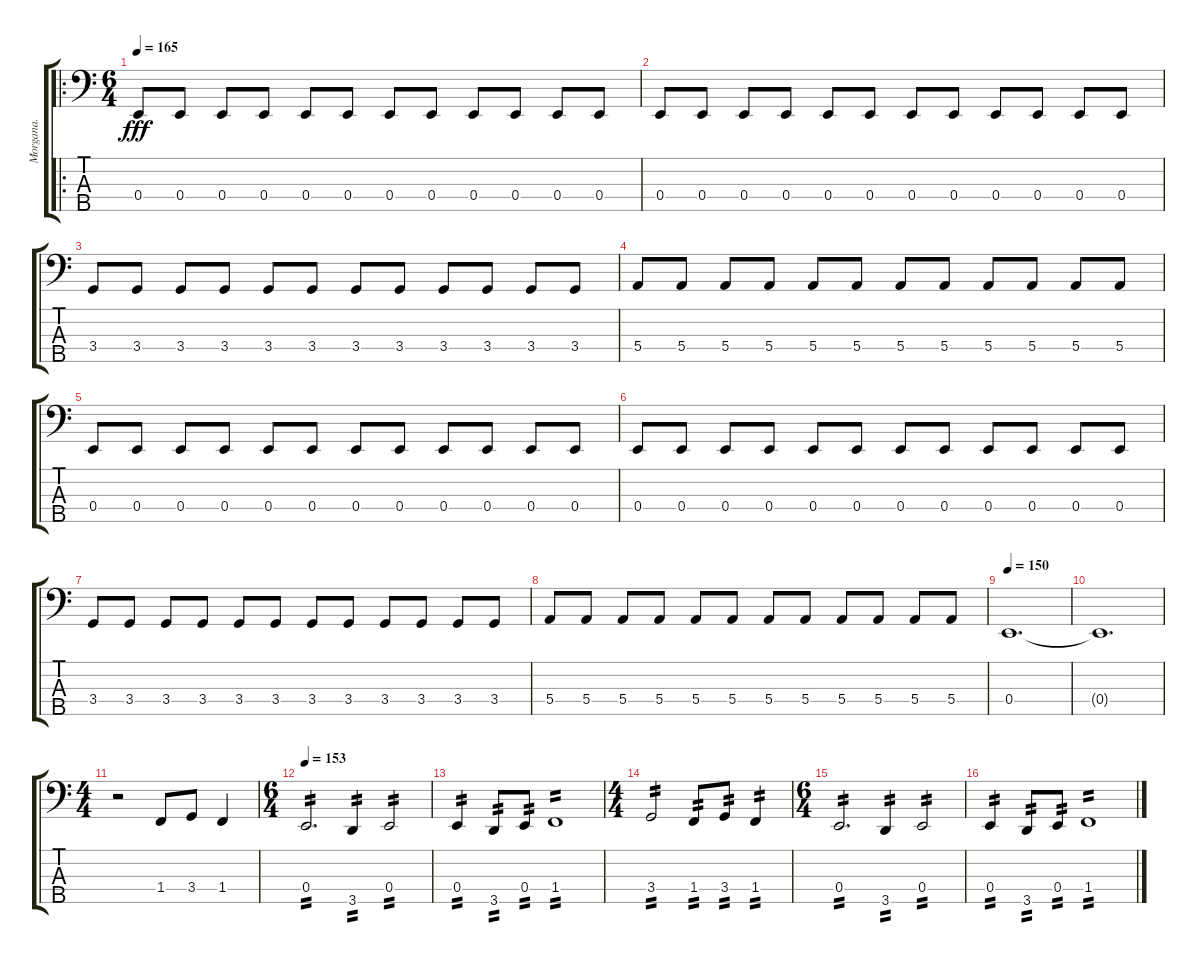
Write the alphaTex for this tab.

\track ("Morgana." "Morgana.") {instrument electricbasspick}
\staff {score tabs}
\tuning (G2 D2 A1 E1 B0) {hide}
\ro
\ts (6 4)
\tempo 165
\clef f4
\ks c
0.4.8{dy fff} 0.4.8 0.4.8 0.4.8 0.4.8 0.4.8 0.4.8 0.4.8 0.4.8 0.4.8 0.4.8 0.4.8 |
0.4.8 0.4.8 0.4.8 0.4.8 0.4.8 0.4.8 0.4.8 0.4.8 0.4.8 0.4.8 0.4.8 0.4.8 |
3.4.8 3.4.8 3.4.8 3.4.8 3.4.8 3.4.8 3.4.8 3.4.8 3.4.8 3.4.8 3.4.8 3.4.8 |
5.4.8 5.4.8 5.4.8 5.4.8 5.4.8 5.4.8 5.4.8 5.4.8 5.4.8 5.4.8 5.4.8 5.4.8 |
0.4.8 0.4.8 0.4.8 0.4.8 0.4.8 0.4.8 0.4.8 0.4.8 0.4.8 0.4.8 0.4.8 0.4.8 |
0.4.8 0.4.8 0.4.8 0.4.8 0.4.8 0.4.8 0.4.8 0.4.8 0.4.8 0.4.8 0.4.8 0.4.8 |
3.4.8 3.4.8 3.4.8 3.4.8 3.4.8 3.4.8 3.4.8 3.4.8 3.4.8 3.4.8 3.4.8 3.4.8 |
5.4.8 5.4.8 5.4.8 5.4.8 5.4.8 5.4.8 5.4.8 5.4.8 5.4.8 5.4.8 5.4.8 5.4.8 |
\tempo 150
0.4.1{d} |
0.4{t}.1{d} |
\ts (4 4)
r.2 1.4.8 3.4.8 1.4.4 |
\ts (6 4)
\tempo 153
0.4.2{d tp 2} 3.5.4{tp 2} 0.4.2{tp 2} |
0.4.4{tp 2} 3.5.8{tp 2} 0.4.8{tp 2} 1.4.1{tp 2} |
\ts (4 4)
3.4.2{tp 2} 1.4.8{tp 2} 3.4.8{tp 2} 1.4.4{tp 2} |
\ts (6 4)
0.4.2{d tp 2} 3.5.4{tp 2} 0.4.2{tp 2} |
0.4.4{tp 2} 3.5.8{tp 2} 0.4.8{tp 2} 1.4.1{tp 2}
